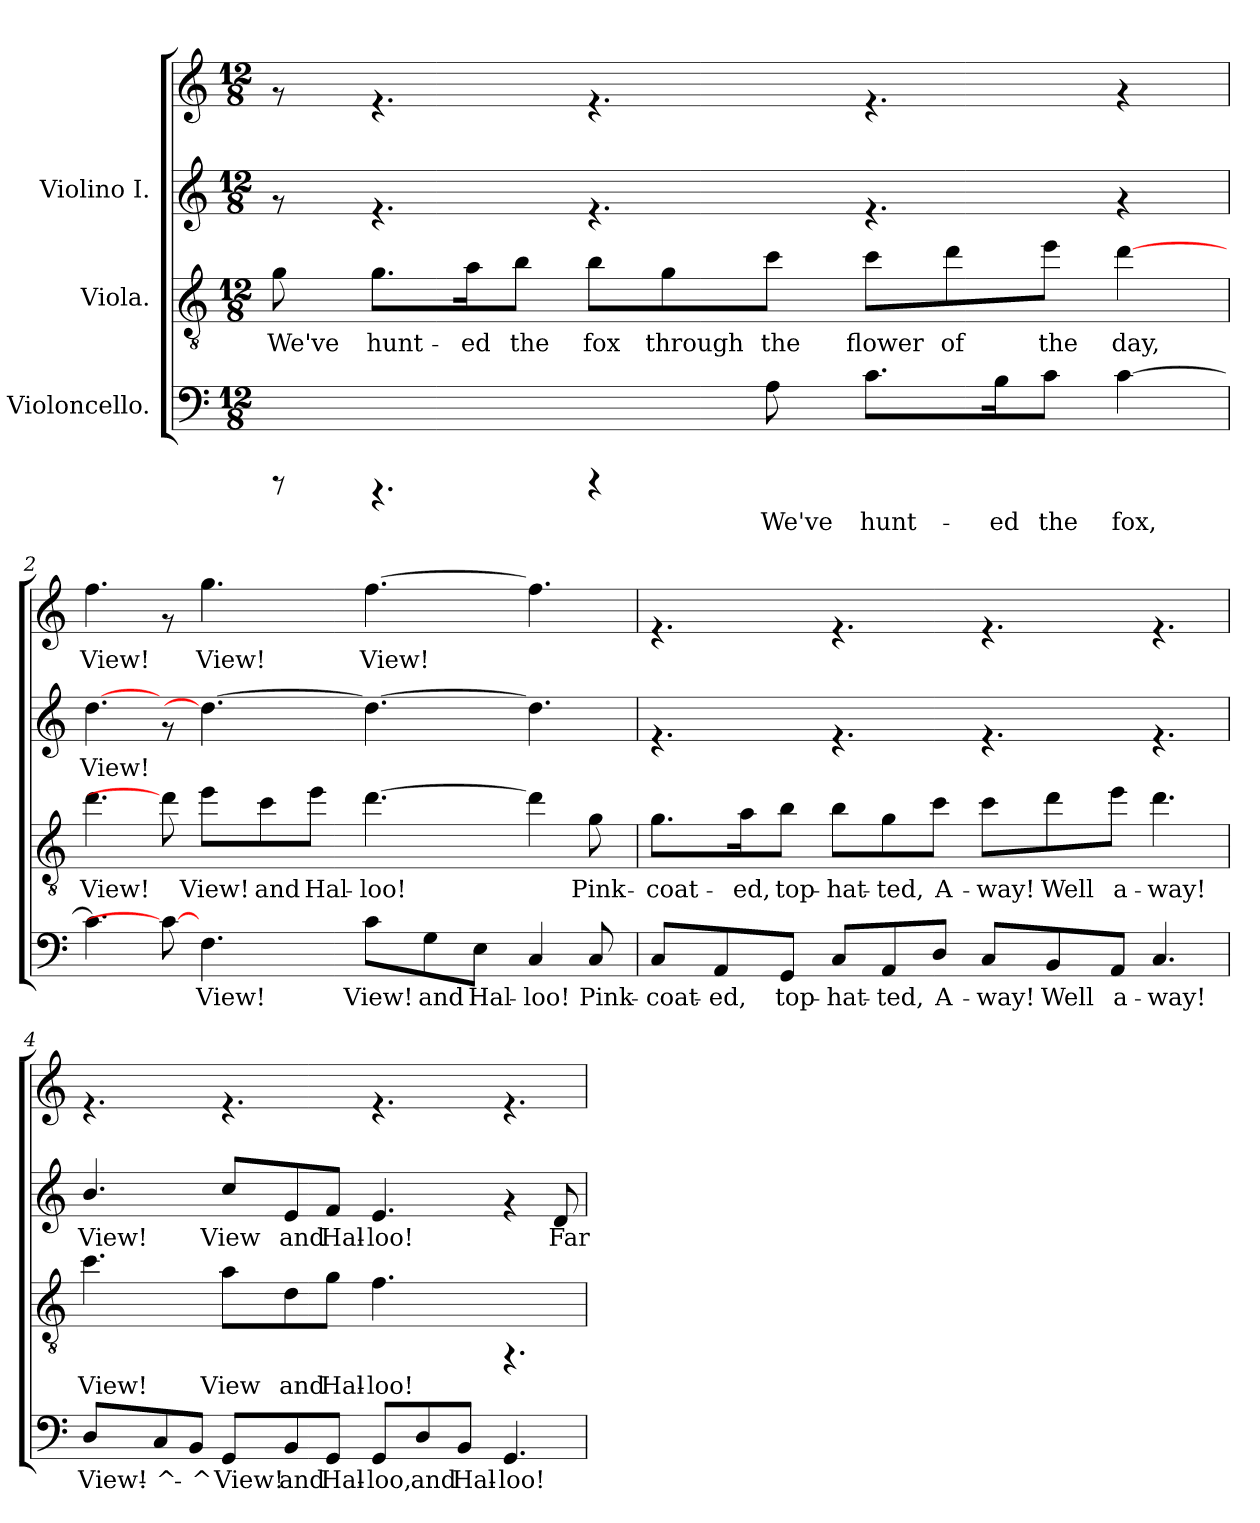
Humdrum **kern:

**kern	**text	**kern	**text	**kern	**text	**kern	**text
*part3	*part3	*part2	*part2	*part1	*part1	*part1	*part1
*staff4	*staff4	*staff3	*staff3	*staff2	*staff2	*staff1	*staff1
*I"Violoncello.	*	*I"Viola.	*	*I"Violino I.	*	*	*
!!LO:PB:g=z
*stria5	*	*stria5	*	*stria5	*	*stria5	*
*clefF4	*	*clefGv2	*	*clefG2	*	*clefG2	*
*	*	*ITrd4c7	*	*ITrd1c2	*	*ITrd1c2	*
*M12/8	*	*M12/8	*	*M12/8	*	*M12/8	*
*MM85	*	*MM85	*	*MM85	*	*MM85	*
=1	=1	=1	=1	=1	=1	=1	=1
!	!	!	!LO:LY:b:cj	!	!	!	!
8rCCC	.	8c\	We've	8rf	.	8rf	.
!	!	!	!LO:LY:b:cj	!	!	!	!
4.rCCC	.	8.c\L	hunt-	4.rf	.	4.rf	.
!	!	!	!LO:LY:b:cj	!	!	!	!
.	.	16d\	-ed	.	.	.	.
!	!	!	!LO:LY:b:cj	!	!	!	!
.	.	8e\J	the	.	.	.	.
!	!	!	!LO:LY:b:cj	!	!	!	!
4rCCC	.	8e\L	fox	4.rf	.	4.rf	.
!	!	!	!LO:LY:b:cj	!	!	!	!
.	.	8c\	through	.	.	.	.
!	!LO:LY:b:cj	!	!LO:LY:b:cj	!	!	!	!
8A\	We've	8f\J	the	.	.	.	.
!	!LO:LY:b:cj	!	!LO:LY:b:cj	!	!	!	!
8.c\L	hunt-	8f\L	flower	4.rf	.	4.rf	.
!	!	!	!LO:LY:b:cj	!	!	!	!
.	.	8g\	of	.	.	.	.
!	!LO:LY:b:cj	!	!	!	!	!	!
16B\	-ed	.	.	.	.	.	.
!	!LO:LY:b:cj	!	!LO:LY:b:cj	!	!	!	!
8c\J	the	8a\J	the	.	.	.	.
!	!LO:LY:b:cj	!	!LO:LY:b:cj	!	!	!	!
[>4c\	fox,	[4g\	day,	4rf	.	4rf	.
=2	=2	=2	=2	=2	=2	=2	=2
!	!LO:LY:b:cj	!	!LO:LY:b:cj	!	!LO:LY:b:cj	!	!LO:LY:b:cj
4.c\]	.	4.g\	View!	[>4.cc\	View!	4.ee\	View!
8c\_	.	8g\]	.	8rf	.	8rf	.
!	!LO:LY:b:cj	!	!LO:LY:b:cj	!	!LO:LY:b:cj	!	!LO:LY:b:cj
4.F\	View!	8a\L	View!	4.cc\_>	.	4.ff\	View!
!	!	!	!LO:LY:b:cj	!	!	!	!
.	.	8f\	and	.	.	.	.
!	!	!	!LO:LY:b:cj	!	!	!	!
.	.	8a\J	Hal-	.	.	.	.
!	!LO:LY:b:cj	!	!LO:LY:b:cj	!	!LO:LY:b:cj	!	!LO:LY:b:cj
8c\L	View!	[>4.g\	-loo!	4.cc\_>	.	[>4.ee\	View!
!	!LO:LY:b:cj	!	!	!	!	!	!
8G\	and	.	.	.	.	.	.
!	!LO:LY:b:cj	!	!	!	!	!	!
8E\J	Hal-	.	.	.	.	.	.
!	!LO:LY:b:cj	!	!LO:LY:b:cj	!	!LO:LY:b:cj	!	!LO:LY:b:cj
4C/	-loo!	4g\]	.	4.cc\]	.	4.ee\]	.
!	!LO:LY:b:cj	!	!LO:LY:b:cj	!	!	!	!
8C/	Pink-	8c\	Pink-	.	.	.	.
!!LO:LB:g=z
=3	=3	=3	=3	=3	=3	=3	=3
!	!LO:LY:b:cj	!	!LO:LY:b:cj	!	!	!	!
8C/L	-coat-	8.c\L	-coat-	4.rf	.	4.rf	.
!	!LO:LY:b:cj	!	!	!	!	!	!
8AA/	-ed,	.	.	.	.	.	.
!	!	!	!LO:LY:b:cj	!	!	!	!
.	.	16d\	-ed,	.	.	.	.
!	!LO:LY:b:cj	!	!LO:LY:b:cj	!	!	!	!
8GG/J	top-	8e\J	top-	.	.	.	.
!	!LO:LY:b:cj	!	!LO:LY:b:cj	!	!	!	!
8C/L	-hat-	8e\L	-hat-	4.rf	.	4.rf	.
!	!LO:LY:b:cj	!	!LO:LY:b:cj	!	!	!	!
8AA/	-ted,	8c\	-ted,	.	.	.	.
!	!LO:LY:b:cj	!	!LO:LY:b:cj	!	!	!	!
8D/J	A-	8f\J	A-	.	.	.	.
!	!LO:LY:b:cj	!	!LO:LY:b:cj	!	!	!	!
8C/L	-way!	8f\L	-way!	4.rf	.	4.rf	.
!	!LO:LY:b:cj	!	!LO:LY:b:cj	!	!	!	!
8BB/	Well	8g\	Well	.	.	.	.
!	!LO:LY:b:cj	!	!LO:LY:b:cj	!	!	!	!
8AA/J	a-	8a\J	a-	.	.	.	.
!	!LO:LY:b:cj	!	!LO:LY:b:cj	!	!	!	!
4.C/	-way!	4.g\	-way!	4.rf	.	4.rf	.
=4	=4	=4	=4	=4	=4	=4	=4
!	!LO:LY:b:cj	!	!LO:LY:b:cj	!	!LO:LY:b:cj	!	!
8D/L	View!-	4.f\	View!	4.a/	View!	4.rf	.
!	!LO:LY:b:cj	!	!	!	!	!	!
8C/	-^-	.	.	.	.	.	.
!	!LO:LY:b:cj	!	!	!	!	!	!
8BB/J	-^	.	.	.	.	.	.
!	!LO:LY:b:cj	!	!LO:LY:b:cj	!	!LO:LY:b:cj	!	!
8GG/L	View!	8d\L	View	8b/L	View	4.rf	.
!	!LO:LY:b:cj	!	!LO:LY:b:cj	!	!LO:LY:b:cj	!	!
8BB/	and	8G\	and	8d/	and	.	.
!	!LO:LY:b:cj	!	!LO:LY:b:cj	!	!LO:LY:b:cj	!	!
8GG/J	Hal-	8c\J	Hal-	8e/J	Hal-	.	.
!	!LO:LY:b:cj	!	!LO:LY:b:cj	!	!LO:LY:b:cj	!	!
8GG/L	-loo,	4.B\	-loo!	4.d/	-loo!	4.rf	.
!	!LO:LY:b:cj	!	!	!	!	!	!
8D/	and	.	.	.	.	.	.
!	!LO:LY:b:cj	!	!	!	!	!	!
8BB/J	Hal-	.	.	.	.	.	.
!	!LO:LY:b:cj	!	!	!	!	!	!
4.GG/	-loo!	4.rFF	.	4rf	.	4.rf	.
!	!	!	!	!	!LO:LY:b:cj	!	!
.	.	.	.	8c/	Far	.	.
=	=	=	=	=	=	=	=
*-	*-	*-	*-	*-	*-	*-	*-
